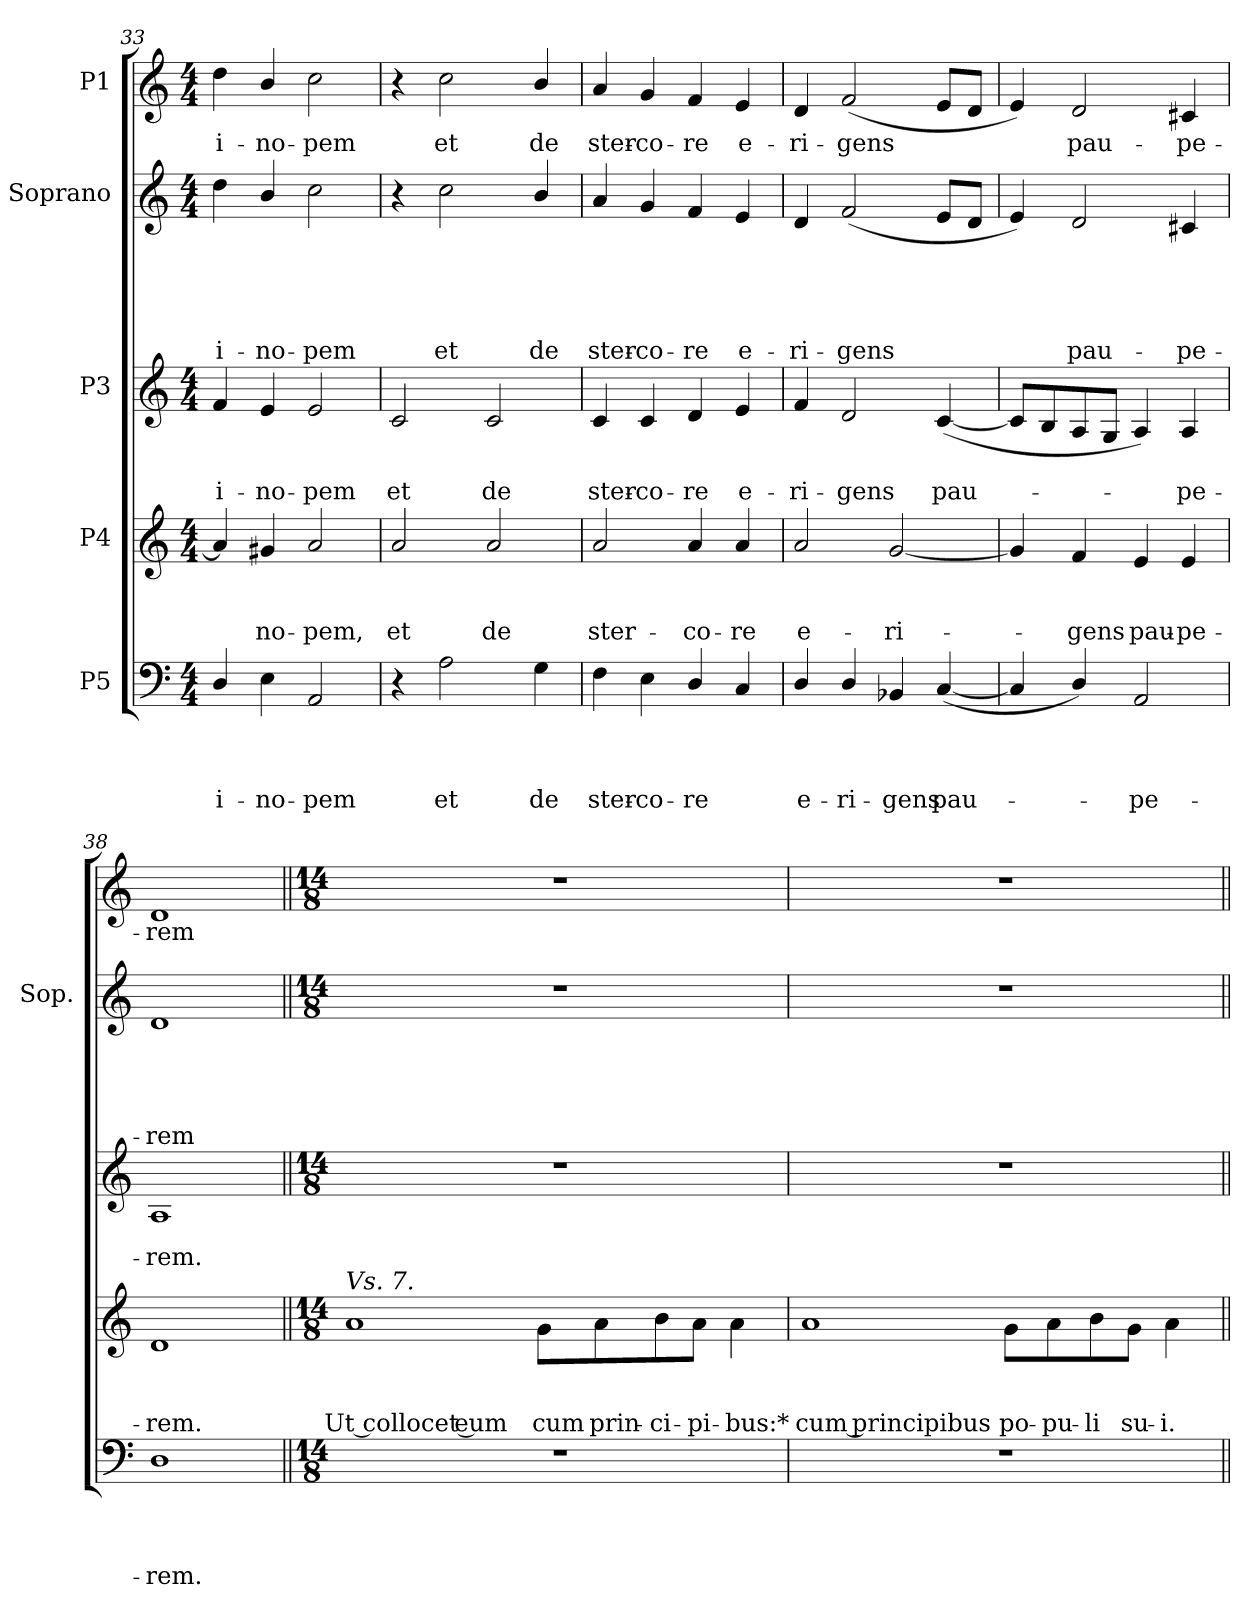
**kern	**text	**text	**text	**text	**kern	**text	**text	**text	**kern	**text	**text	**kern	**text	**text	**text	**text	**text	**kern	**text
*part5	*part5	*part5	*part5	*part5	*part4	*part4	*part4	*part4	*part3	*part3	*part3	*part2	*part2	*part2	*part2	*part2	*part2	*part1	*part1
*staff5	*staff5	*staff5	*staff5	*staff5	*staff4	*staff4	*staff4	*staff4	*staff3	*staff3	*staff3	*staff2	*staff2	*staff2	*staff2	*staff2	*staff2	*staff1	*staff1
*I"P5	*	*	*	*	*I"P4	*	*	*	*I"P3	*	*	*I"Soprano	*	*	*	*	*	*I"P1	*
*	*	*	*	*	*	*	*	*	*	*	*	*I'Sop.	*	*	*	*	*	*	*
!!LO:LB:g=z
*clefF4	*	*	*	*	*clefG2	*	*	*	*clefG2	*	*	*clefG2	*	*	*	*	*	*clefG2	*
*	*	*	*	*	*ITrd7c12	*	*	*	*	*	*	*	*	*	*	*	*	*	*
*k[]	*	*	*	*	*k[]	*	*	*	*k[]	*	*	*k[]	*	*	*	*	*	*k[]	*
*C:	*	*	*	*	*C:	*	*	*	*C:	*	*	*C:	*	*	*	*	*	*C:	*
*M4/4	*	*	*	*	*M4/4	*	*	*	*M4/4	*	*	*M4/4	*	*	*	*	*	*M4/4	*
=33	=33	=33	=33	=33	=33	=33	=33	=33	=33	=33	=33	=33	=33	=33	=33	=33	=33	=33	=33
!	!	!	!	!LO:LY:b	!	!	!	!	!	!	!LO:LY:b	!	!	!	!	!	!LO:LY:b	!	!LO:LY:b
4D/	.	.	.	i-	4A/]	.	.	.	4f/	.	i-	4dd\	.	.	.	.	i-	4dd\	i-
!	!	!	!	!LO:LY:b	!	!	!	!LO:LY:b	!	!	!LO:LY:b	!	!	!	!	!	!LO:LY:b	!	!LO:LY:b
4E\	.	.	.	-no-	4G#X/	.	.	-no-	4e/	.	-no-	4b/	.	.	.	.	-no-	4b/	-no-
!	!	!	!	!LO:LY:b	!	!	!	!LO:LY:b	!	!	!LO:LY:b	!	!	!	!	!	!LO:LY:b	!	!LO:LY:b
2AA/	.	.	.	-pem	2A/	.	.	-pem,	2e/	.	-pem	2cc\	.	.	.	.	-pem	2cc\	-pem
=34	=34	=34	=34	=34	=34	=34	=34	=34	=34	=34	=34	=34	=34	=34	=34	=34	=34	=34	=34
!	!	!	!	!	!	!	!	!LO:LY:b	!	!	!LO:LY:b	!	!	!	!	!	!	!	!
4r	.	.	.	.	2A/	.	.	et	2c/	.	et	4r	.	.	.	.	.	4r	.
!	!	!	!	!LO:LY:b	!	!	!	!	!	!	!	!	!	!	!	!	!LO:LY:b	!	!LO:LY:b
2A\	.	.	.	et	.	.	.	.	.	.	.	2cc\	.	.	.	.	et	2cc\	et
!	!	!	!	!	!	!	!	!LO:LY:b	!	!	!LO:LY:b	!	!	!	!	!	!	!	!
.	.	.	.	.	2A/	.	.	de	2c/	.	de	.	.	.	.	.	.	.	.
!	!	!	!	!LO:LY:b	!	!	!	!	!	!	!	!	!	!	!	!	!LO:LY:b	!	!LO:LY:b
4G\	.	.	.	de	.	.	.	.	.	.	.	4b/	.	.	.	.	de	4b/	de
=35	=35	=35	=35	=35	=35	=35	=35	=35	=35	=35	=35	=35	=35	=35	=35	=35	=35	=35	=35
!	!	!	!	!LO:LY:b	!	!	!	!LO:LY:b	!	!	!LO:LY:b	!	!	!	!	!	!LO:LY:b	!	!LO:LY:b
4F\	.	.	.	ster-	2A/	.	.	ster-	4c/	.	ster-	4a/	.	.	.	.	ster-	4a/	ster-
!	!	!	!	!LO:LY:b	!	!	!	!	!	!	!LO:LY:b	!	!	!	!	!	!LO:LY:b	!	!LO:LY:b
4E\	.	.	.	-co-	.	.	.	.	4c/	.	-co-	4g/	.	.	.	.	-co-	4g/	-co-
!	!	!	!	!LO:LY:b	!	!	!	!LO:LY:b	!	!	!LO:LY:b	!	!	!	!	!	!LO:LY:b	!	!LO:LY:b
4D/	.	.	.	-re	4A/	.	.	-co-	4d/	.	-re	4f/	.	.	.	.	-re	4f/	-re
!	!	!	!	!	!	!	!	!LO:LY:b	!	!	!LO:LY:b	!	!	!	!	!	!LO:LY:b	!	!LO:LY:b
4C/	.	.	.	.	4A/	.	.	-re	4e/	.	e-	4e/	.	.	.	.	e-	4e/	e-
=36	=36	=36	=36	=36	=36	=36	=36	=36	=36	=36	=36	=36	=36	=36	=36	=36	=36	=36	=36
!	!	!	!	!LO:LY:b	!	!	!	!LO:LY:b	!	!	!LO:LY:b	!	!	!	!	!	!LO:LY:b	!	!LO:LY:b
4D/	.	.	.	e-	2A/	.	.	e-	4f/	.	-ri-	4d/	.	.	.	.	-ri-	4d/	-ri-
!	!	!	!	!LO:LY:b	!	!	!	!	!	!	!LO:LY:b	!	!	!	!	!	!LO:LY:b	!	!LO:LY:b
4D/	.	.	.	-ri-	.	.	.	.	2d/	.	-gens	(<2f/	.	.	.	.	-gens	(<2f/	-gens
!	!	!	!	!LO:LY:b	!	!	!	!LO:LY:b	!	!	!	!	!	!	!	!	!	!	!
4BB-X/	.	.	.	-gens	[<2G/	.	.	-ri-	.	.	.	.	.	.	.	.	.	.	.
!	!	!	!	!LO:LY:b	!	!	!	!	!	!	!LO:LY:b	!	!	!	!	!	!	!	!
(<[<4C/	.	.	.	pau-	.	.	.	.	(<[<4c/	.	pau-	8e/L	.	.	.	.	.	8e/L	.
.	.	.	.	.	.	.	.	.	.	.	.	8d/J	.	.	.	.	.	8d/J	.
=37	=37	=37	=37	=37	=37	=37	=37	=37	=37	=37	=37	=37	=37	=37	=37	=37	=37	=37	=37
4C/]	.	.	.	.	4G/]	.	.	.	8c/L]	.	.	4e/)	.	.	.	.	.	4e/)	.
.	.	.	.	.	.	.	.	.	8B/	.	.	.	.	.	.	.	.	.	.
!	!	!	!	!	!	!	!	!LO:LY:b	!	!	!	!	!	!	!	!	!LO:LY:b	!	!LO:LY:b
4D/)	.	.	.	.	4F/	.	.	-gens	8A/	.	.	2d/	.	.	.	.	pau-	2d/	pau-
.	.	.	.	.	.	.	.	.	8G/J	.	.	.	.	.	.	.	.	.	.
!	!	!	!	!LO:LY:b	!	!	!	!LO:LY:b	!	!	!	!	!	!	!	!	!	!	!
2AA/	.	.	.	-pe-	4E/	.	.	pau-	4A/)	.	.	.	.	.	.	.	.	.	.
!	!	!	!	!	!	!	!	!LO:LY:b	!	!	!LO:LY:b	!	!	!	!	!	!LO:LY:b	!	!LO:LY:b
.	.	.	.	.	4E/	.	.	-pe-	4A/	.	-pe-	4c#X/	.	.	.	.	-pe-	4c#X/	-pe-
=38	=38	=38	=38	=38	=38	=38	=38	=38	=38	=38	=38	=38	=38	=38	=38	=38	=38	=38	=38
!	!	!	!	!LO:LY:b	!	!	!	!LO:LY:b	!	!	!LO:LY:b	!	!	!	!	!	!LO:LY:b	!	!LO:LY:b
1D	.	.	.	-rem.	1D	.	.	-rem.	1A	.	-rem.	1d	.	.	.	.	-rem	1d	-rem
!!LO:LB:g=z
=39||	=39||	=39||	=39||	=39||	=39||	=39||	=39||	=39||	=39||	=39||	=39||	=39||	=39||	=39||	=39||	=39||	=39||	=39||	=39||
*M14/8	*	*	*	*	*M14/8	*	*	*	*M14/8	*	*	*M14/8	*	*	*	*	*	*M14/8	*
!	!	!	!	!	!LO:TX:a:i:t=Vs. 7.	!	!	!	!	!	!	!	!	!	!	!	!	!	!
!LO:N:vis=1	!	!	!	!	!	!	!	!LO:LY:b	!LO:N:vis=1	!	!	!	!	!	!	!	!	!LO:N:vis=1	!
1..r	.	.	.	.	1A	.	.	Ut collocet eum	1..r	.	.	1..r	.	.	.	.	.	1..r	.
!	!	!	!	!	!	!	!	!LO:LY:b	!	!	!	!	!	!	!	!	!	!	!
.	.	.	.	.	8G\L	.	.	cum	.	.	.	.	.	.	.	.	.	.	.
!	!	!	!	!	!	!	!	!LO:LY:b	!	!	!	!	!	!	!	!	!	!	!
.	.	.	.	.	8A\	.	.	prin-	.	.	.	.	.	.	.	.	.	.	.
!	!	!	!	!	!	!	!	!LO:LY:b	!	!	!	!	!	!	!	!	!	!	!
.	.	.	.	.	8B\	.	.	-ci-	.	.	.	.	.	.	.	.	.	.	.
!	!	!	!	!	!	!	!	!LO:LY:b	!	!	!	!	!	!	!	!	!	!	!
.	.	.	.	.	8A\J	.	.	-pi-	.	.	.	.	.	.	.	.	.	.	.
!	!	!	!	!	!	!	!	!LO:LY:b	!	!	!	!	!	!	!	!	!	!	!
.	.	.	.	.	4A\	.	.	-bus:*	.	.	.	.	.	.	.	.	.	.	.
=40	=40	=40	=40	=40	=40	=40	=40	=40	=40	=40	=40	=40	=40	=40	=40	=40	=40	=40	=40
!LO:N:vis=1	!	!	!	!	!	!	!	!LO:LY:b	!LO:N:vis=1	!	!	!	!	!	!	!	!	!LO:N:vis=1	!
1..r	.	.	.	.	1A	.	.	cum principibus	1..r	.	.	1..r	.	.	.	.	.	1..r	.
!	!	!	!	!	!	!	!	!LO:LY:b	!	!	!	!	!	!	!	!	!	!	!
.	.	.	.	.	8G\L	.	.	po-	.	.	.	.	.	.	.	.	.	.	.
!	!	!	!	!	!	!	!	!LO:LY:b	!	!	!	!	!	!	!	!	!	!	!
.	.	.	.	.	8A\	.	.	-pu-	.	.	.	.	.	.	.	.	.	.	.
!	!	!	!	!	!	!	!	!LO:LY:b	!	!	!	!	!	!	!	!	!	!	!
.	.	.	.	.	8B\	.	.	-li	.	.	.	.	.	.	.	.	.	.	.
!	!	!	!	!	!	!	!	!LO:LY:b	!	!	!	!	!	!	!	!	!	!	!
.	.	.	.	.	8G\J	.	.	su-	.	.	.	.	.	.	.	.	.	.	.
!	!	!	!	!	!	!	!	!LO:LY:b	!	!	!	!	!	!	!	!	!	!	!
.	.	.	.	.	4A\	.	.	-i.	.	.	.	.	.	.	.	.	.	.	.
=||	=||	=||	=||	=||	=||	=||	=||	=||	=||	=||	=||	=||	=||	=||	=||	=||	=||	=||	=||
*-	*-	*-	*-	*-	*-	*-	*-	*-	*-	*-	*-	*-	*-	*-	*-	*-	*-	*-	*-
